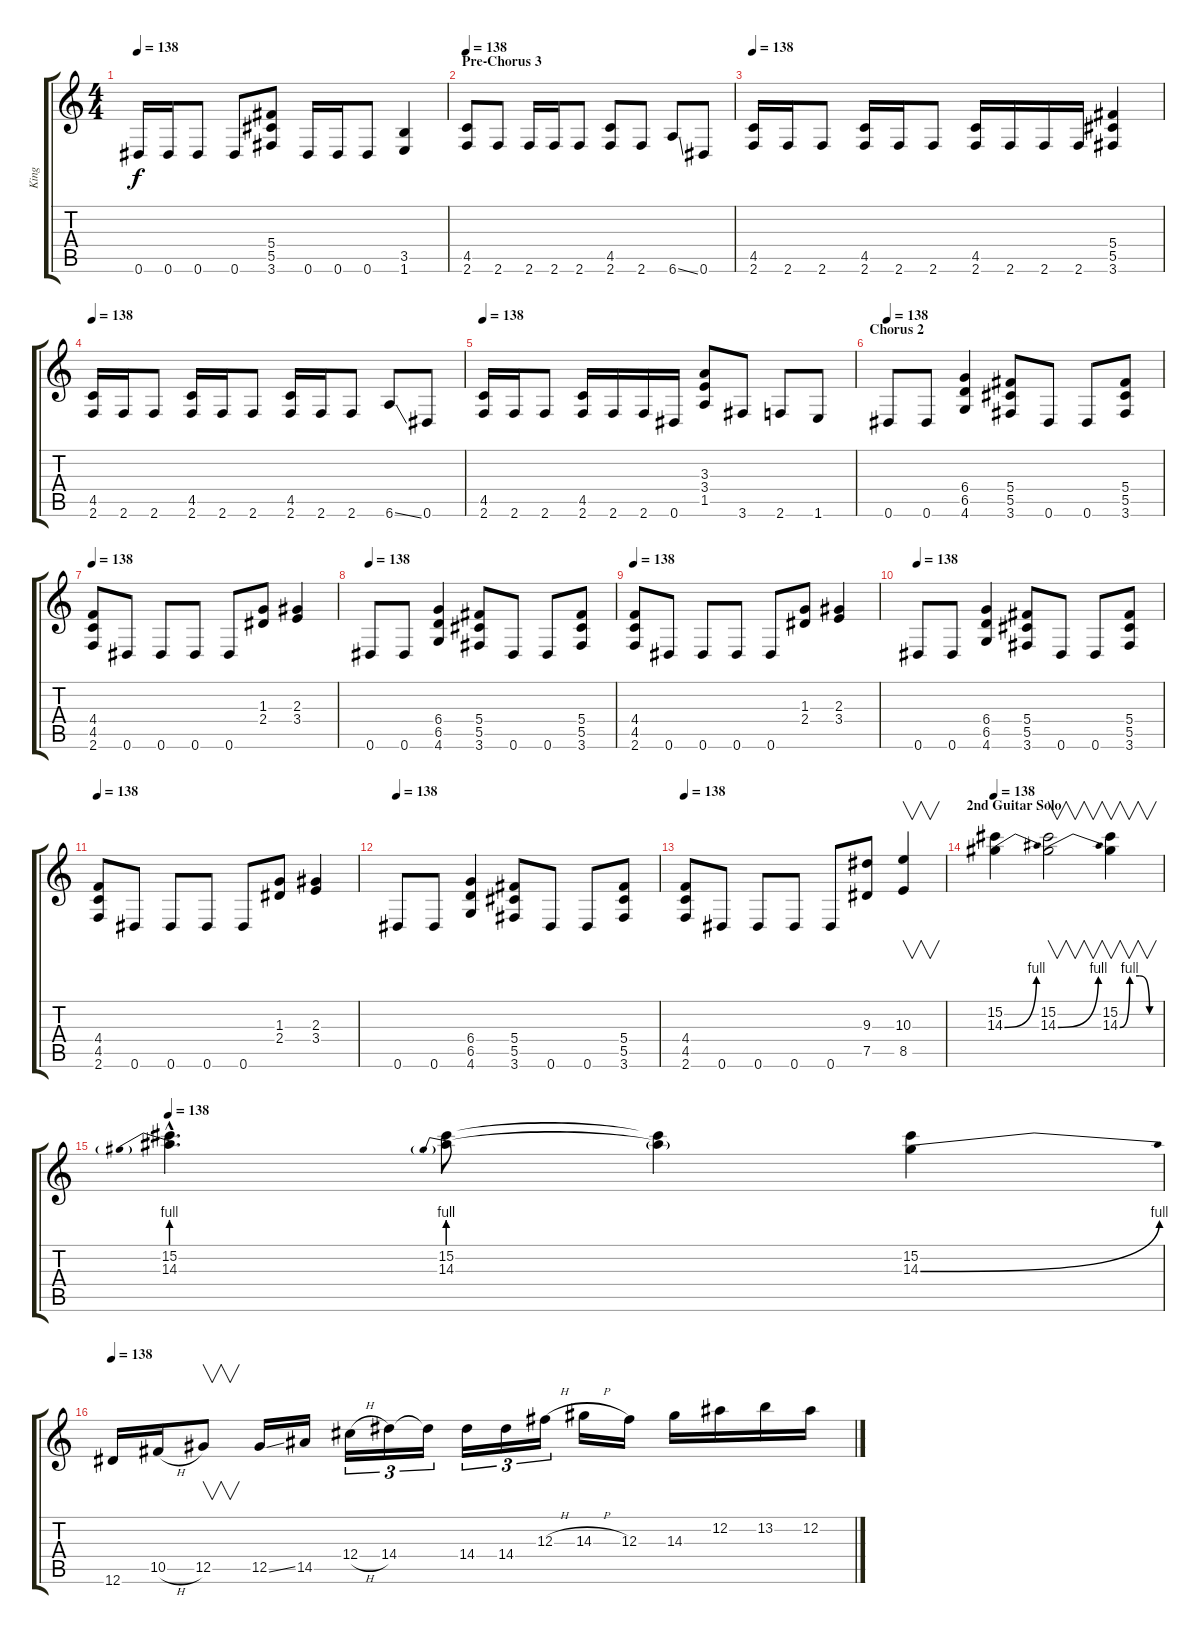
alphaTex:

\track ("King" "King") {instrument distortionguitar}
\staff {score tabs}
\tuning (Eb4 Bb3 Gb3 Db3 Ab2 Eb2) {hide}
\ts (4 4)
\tempo 138
\clef g2
\ks c
0.6.16{dy f} 0.6.16 0.6.8 0.6.8 (5.4 5.5 3.6).8 0.6.16 0.6.16 0.6.8 (3.5 1.6).4 |
\section ("" "Pre-Chorus 3")
\tempo 138
(4.5 2.6).8 2.6.8 2.6.16 2.6.16 2.6.8 (4.5 2.6).8 2.6.8 6.6{ss}.8 0.6.8 |
\tempo 138
(4.5 2.6).16 2.6.16 2.6.8 (4.5 2.6).16 2.6.16 2.6.8 (4.5 2.6).16 2.6.16 2.6.16 2.6.16 (5.4 5.5 3.6).4 |
\tempo 138
(4.5 2.6).16 2.6.16 2.6.8 (4.5 2.6).16 2.6.16 2.6.8 (4.5 2.6).16 2.6.16 2.6.8 6.6{ss}.8 0.6.8 |
\tempo 138
(4.5 2.6).16 2.6.16 2.6.8 (4.5 2.6).16 2.6.16 2.6.16 0.6.16 (3.3 3.4 1.5).8 3.6.8 2.6.8 1.6.8 |
\section ("" "Chorus 2")
\tempo 138
0.6.8 0.6.8 (6.4 6.5 4.6).4 (5.4 5.5 3.6).8 0.6.8 0.6.8 (5.4 5.5 3.6).8 |
\tempo 138
(4.4 4.5 2.6).8 0.6.8 0.6.8 0.6.8 0.6.8 (1.3 2.4).8 (2.3 3.4).4 |
\tempo 138
0.6.8 0.6.8 (6.4 6.5 4.6).4 (5.4 5.5 3.6).8 0.6.8 0.6.8 (5.4 5.5 3.6).8 |
\tempo 138
(4.4 4.5 2.6).8 0.6.8 0.6.8 0.6.8 0.6.8 (1.3 2.4).8 (2.3 3.4).4 |
\tempo 138
0.6.8 0.6.8 (6.4 6.5 4.6).4 (5.4 5.5 3.6).8 0.6.8 0.6.8 (5.4 5.5 3.6).8 |
\tempo 138
(4.4 4.5 2.6).8 0.6.8 0.6.8 0.6.8 0.6.8 (1.3 2.4).8 (2.3 3.4).4 |
\tempo 138
0.6.8 0.6.8 (6.4 6.5 4.6).4 (5.4 5.5 3.6).8 0.6.8 0.6.8 (5.4 5.5 3.6).8 |
\tempo 138
(4.4 4.5 2.6).8 0.6.8 0.6.8 0.6.8 0.6.8 (9.3 7.5).8 (10.3 8.5).4{v} |
\section ("" "2nd Guitar Solo")
\tempo 138
(15.2 14.3{be (bend 0 0 60 4)}).4 (15.2 14.3{be (bend 0 0 60 4)}).2{v} (15.2 14.3{be (custom 0 0 15 4 30 4 45 0 60 0)}).4{v} |
\tempo 138
(15.2{hac} 14.3{be (prebend 0 4 60 4) hac}).4{d} (15.2 14.3{be (prebend 0 4 60 4)}).8 (15.2{t} 14.3{t}).4 (15.2 14.3{be (bend 0 0 60 4)}).4 |
\tempo 138
12.6.16 10.5{h}.16 12.5.8{v} 12.5{ss}.16 14.5.16 12.4{h}.16{tu (3 2)} 14.4.16{tu (3 2)} 14.4{t}.16{tu (3 2)} 14.4.16{tu (3 2)} 14.4.16{tu (3 2)} 12.3{h}.16{tu (3 2)} 14.3{h}.16 12.3.16 14.3.16 12.2.16 13.2.16 12.2.16
